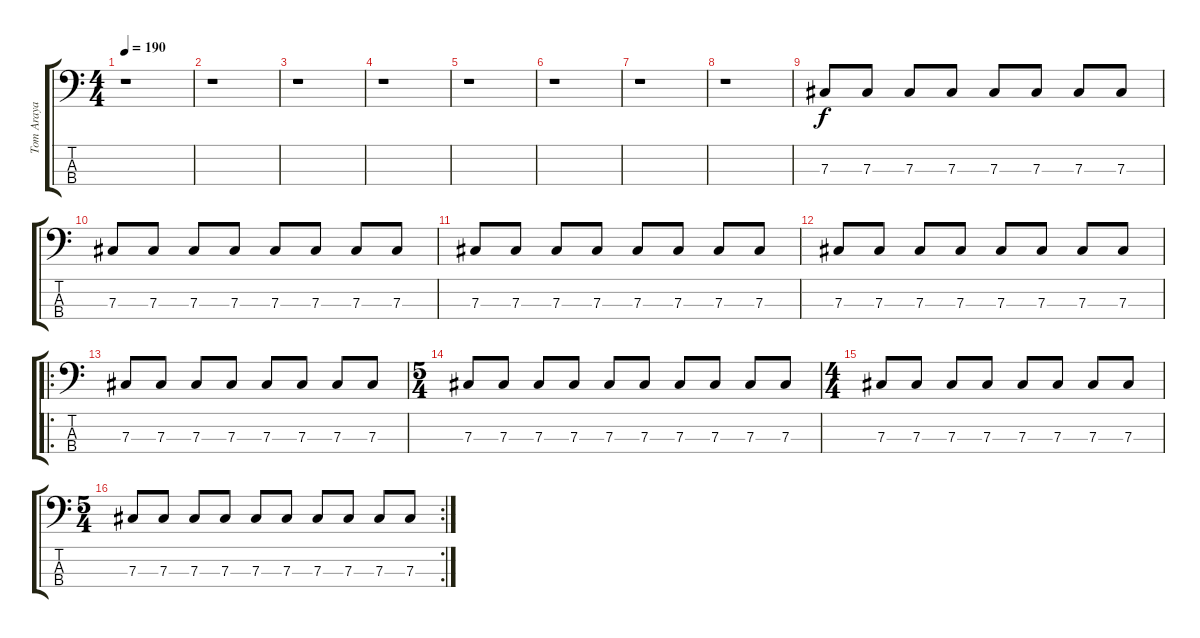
\track ("Tom Araya" "Tom Araya") {instrument electricbasspick}
\staff {score tabs}
\tuning (E2 B1 Gb1 Db1) {hide}
\ts (4 4)
\tempo 190
\clef f4
\ks c
r.1{dy f instrument electricbasspick} |
r.1 |
r.1 |
r.1 |
r.1 |
r.1 |
r.1 |
r.1 |
7.3.8 7.3.8 7.3.8 7.3.8 7.3.8 7.3.8 7.3.8 7.3.8 |
7.3.8 7.3.8 7.3.8 7.3.8 7.3.8 7.3.8 7.3.8 7.3.8 |
7.3.8 7.3.8 7.3.8 7.3.8 7.3.8 7.3.8 7.3.8 7.3.8 |
7.3.8 7.3.8 7.3.8 7.3.8 7.3.8 7.3.8 7.3.8 7.3.8 |
\ro
7.3.8 7.3.8 7.3.8 7.3.8 7.3.8 7.3.8 7.3.8 7.3.8 |
\ts (5 4)
7.3.8 7.3.8 7.3.8 7.3.8 7.3.8 7.3.8 7.3.8 7.3.8 7.3.8 7.3.8 |
\ts (4 4)
7.3.8 7.3.8 7.3.8 7.3.8 7.3.8 7.3.8 7.3.8 7.3.8 |
\rc 2
\ts (5 4)
7.3.8 7.3.8 7.3.8 7.3.8 7.3.8 7.3.8 7.3.8 7.3.8 7.3.8 7.3.8
